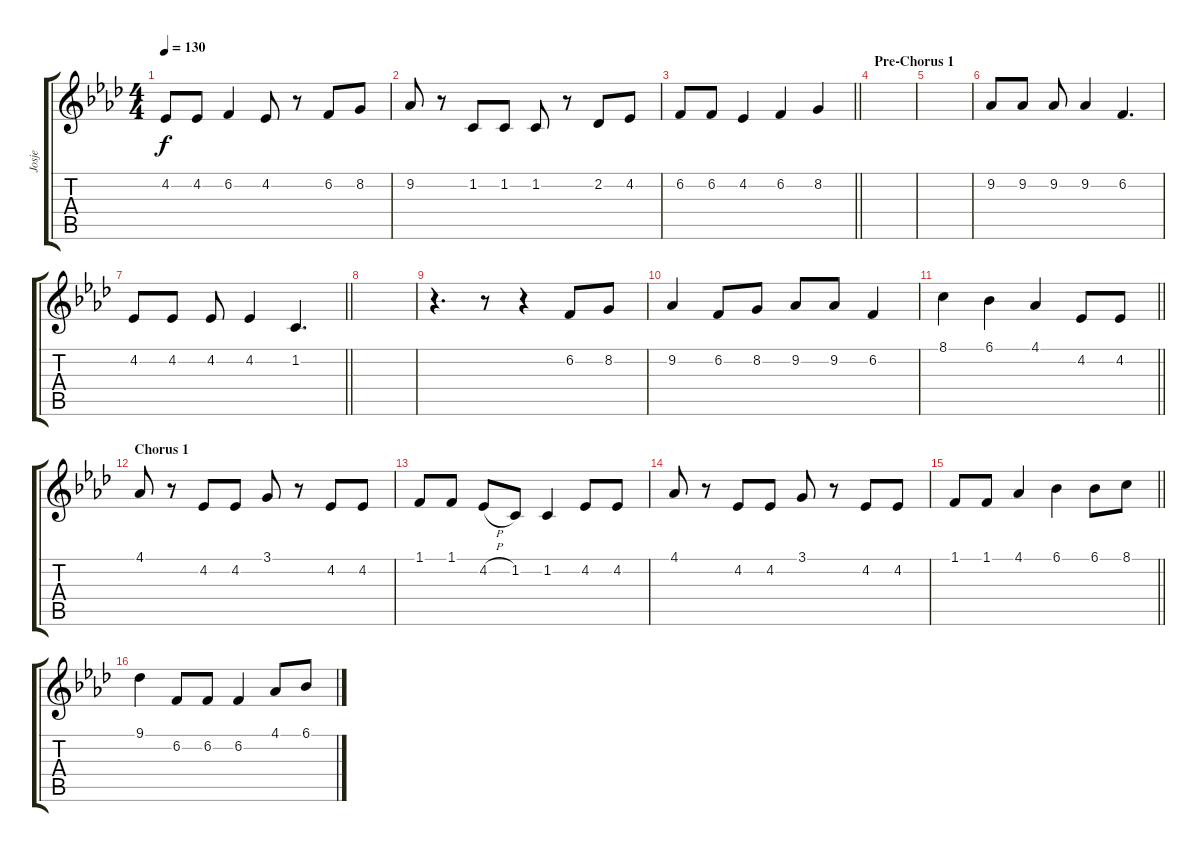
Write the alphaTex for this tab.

\track ("Josje" "Josje") {instrument clarinet}
\staff {score tabs}
\tuning (E4 B3 G3 D3 A2 E2) {hide}
\ts (4 4)
\tempo 130
\clef g2
\ks ab
4.2.8{dy f} 4.2.8 6.2.4 4.2.8 r.8 6.2.8 8.2.8 |
9.2.8 r.8 1.2.8 1.2.8 1.2.8 r.8 2.2.8 4.2.8 |
\barLineRight lightlight
6.2.8 6.2.8 4.2.4 6.2.4 8.2.4 |
\section ("" "Pre-Chorus 1")
|
|
9.2.8 9.2.8 9.2.8 9.2.4 6.2.4{d} |
\barLineRight lightlight
4.2.8 4.2.8 4.2.8 4.2.4 1.2.4{d} |
|
r.4{d} r.8 r.4 6.2.8 8.2.8 |
9.2.4 6.2.8 8.2.8 9.2.8 9.2.8 6.2.4 |
\barLineRight lightlight
8.1.4 6.1.4 4.1.4 4.2.8 4.2.8 |
\section ("" "Chorus 1")
4.1.8 r.8 4.2.8 4.2.8 3.1.8 r.8 4.2.8 4.2.8 |
1.1.8 1.1.8 4.2{h}.8 1.2.8 1.2.4 4.2.8 4.2.8 |
4.1.8 r.8 4.2.8 4.2.8 3.1.8 r.8 4.2.8 4.2.8 |
\barLineRight lightlight
1.1.8 1.1.8 4.1.4 6.1.4 6.1.8 8.1.8 |
9.1.4 6.2.8 6.2.8 6.2.4 4.1.8 6.1.8
